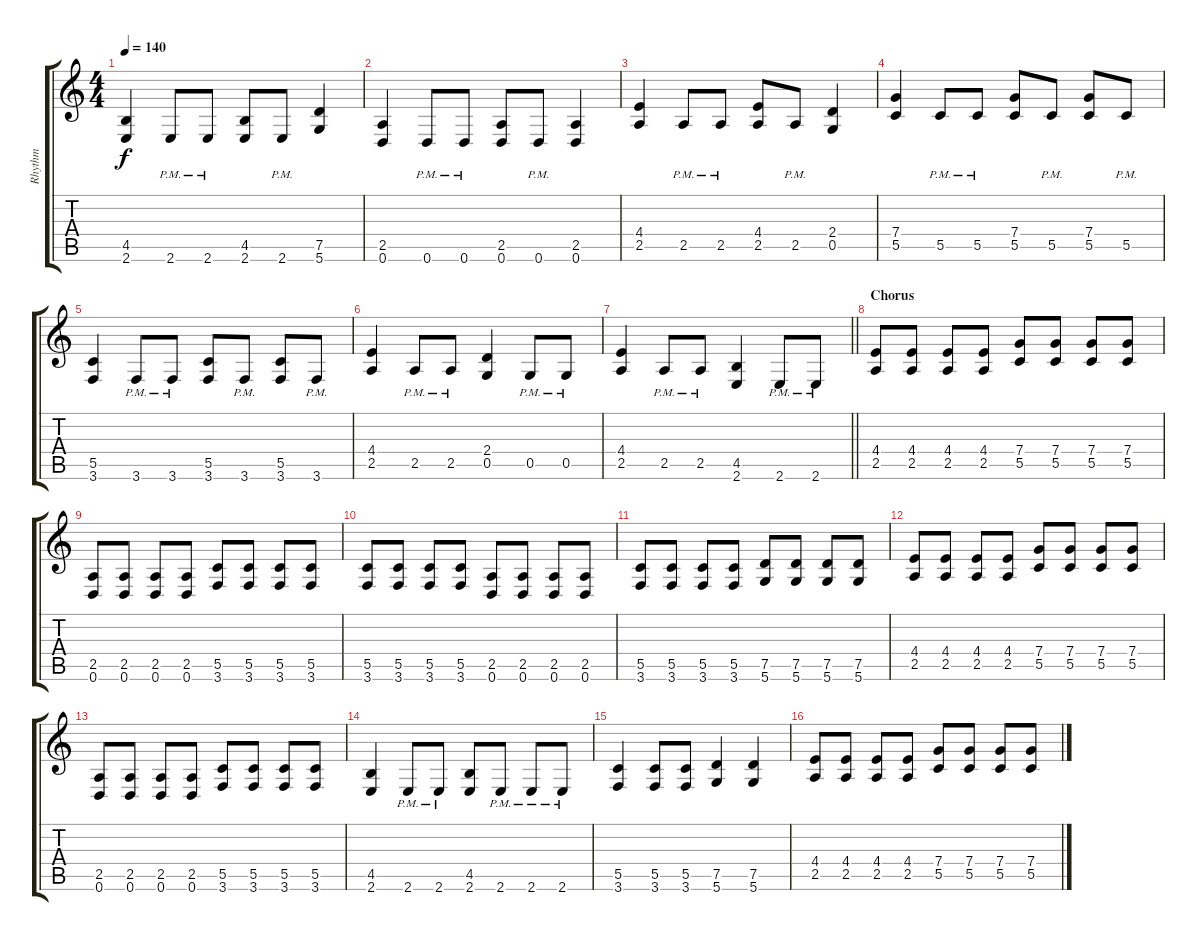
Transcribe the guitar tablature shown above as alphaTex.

\track ("Rhythm" "Rhythm") {instrument acousticguitarsteel}
\staff {score tabs}
\tuning (D4 A3 F3 C3 G2 D2) {hide}
\ts (4 4)
\tempo 140
\clef g2
\ks c
(4.5 2.6).4{dy f} 2.6{pm}.8 2.6{pm}.8 (4.5 2.6).8 2.6{pm}.8 (7.5 5.6).4 |
(2.5 0.6).4 0.6{pm}.8 0.6{pm}.8 (2.5 0.6).8 0.6{pm}.8 (2.5 0.6).4 |
(4.4 2.5).4 2.5{pm}.8 2.5{pm}.8 (4.4 2.5).8 2.5{pm}.8 (2.4 0.5).4 |
(7.4 5.5).4 5.5{pm}.8 5.5{pm}.8 (7.4 5.5).8 5.5{pm}.8 (7.4 5.5).8 5.5{pm}.8 |
(5.5 3.6).4 3.6{pm}.8 3.6{pm}.8 (5.5 3.6).8 3.6{pm}.8 (5.5 3.6).8 3.6{pm}.8 |
(4.4 2.5).4 2.5{pm}.8 2.5{pm}.8 (2.4 0.5).4 0.5{pm}.8 0.5{pm}.8 |
\barLineRight lightlight
(4.4 2.5).4 2.5{pm}.8 2.5{pm}.8 (4.5 2.6).4 2.6{pm}.8 2.6{pm}.8 |
\section ("" "Chorus")
(4.4 2.5).8 (4.4 2.5).8 (4.4 2.5).8 (4.4 2.5).8 (7.4 5.5).8 (7.4 5.5).8 (7.4 5.5).8 (7.4 5.5).8 |
(2.5 0.6).8 (2.5 0.6).8 (2.5 0.6).8 (2.5 0.6).8 (5.5 3.6).8 (5.5 3.6).8 (5.5 3.6).8 (5.5 3.6).8 |
(5.5 3.6).8 (5.5 3.6).8 (5.5 3.6).8 (5.5 3.6).8 (2.5 0.6).8 (2.5 0.6).8 (2.5 0.6).8 (2.5 0.6).8 |
(5.5 3.6).8 (5.5 3.6).8 (5.5 3.6).8 (5.5 3.6).8 (7.5 5.6).8 (7.5 5.6).8 (7.5 5.6).8 (7.5 5.6).8 |
(4.4 2.5).8 (4.4 2.5).8 (4.4 2.5).8 (4.4 2.5).8 (7.4 5.5).8 (7.4 5.5).8 (7.4 5.5).8 (7.4 5.5).8 |
(2.5 0.6).8 (2.5 0.6).8 (2.5 0.6).8 (2.5 0.6).8 (5.5 3.6).8 (5.5 3.6).8 (5.5 3.6).8 (5.5 3.6).8 |
(4.5 2.6).4 2.6{pm}.8 2.6{pm}.8 (4.5 2.6).8 2.6{pm}.8 2.6{pm}.8 2.6{pm}.8 |
(5.5 3.6).4 (5.5 3.6).8 (5.5 3.6).8 (7.5 5.6).4 (7.5 5.6).4 |
(4.4 2.5).8 (4.4 2.5).8 (4.4 2.5).8 (4.4 2.5).8 (7.4 5.5).8 (7.4 5.5).8 (7.4 5.5).8 (7.4 5.5).8
